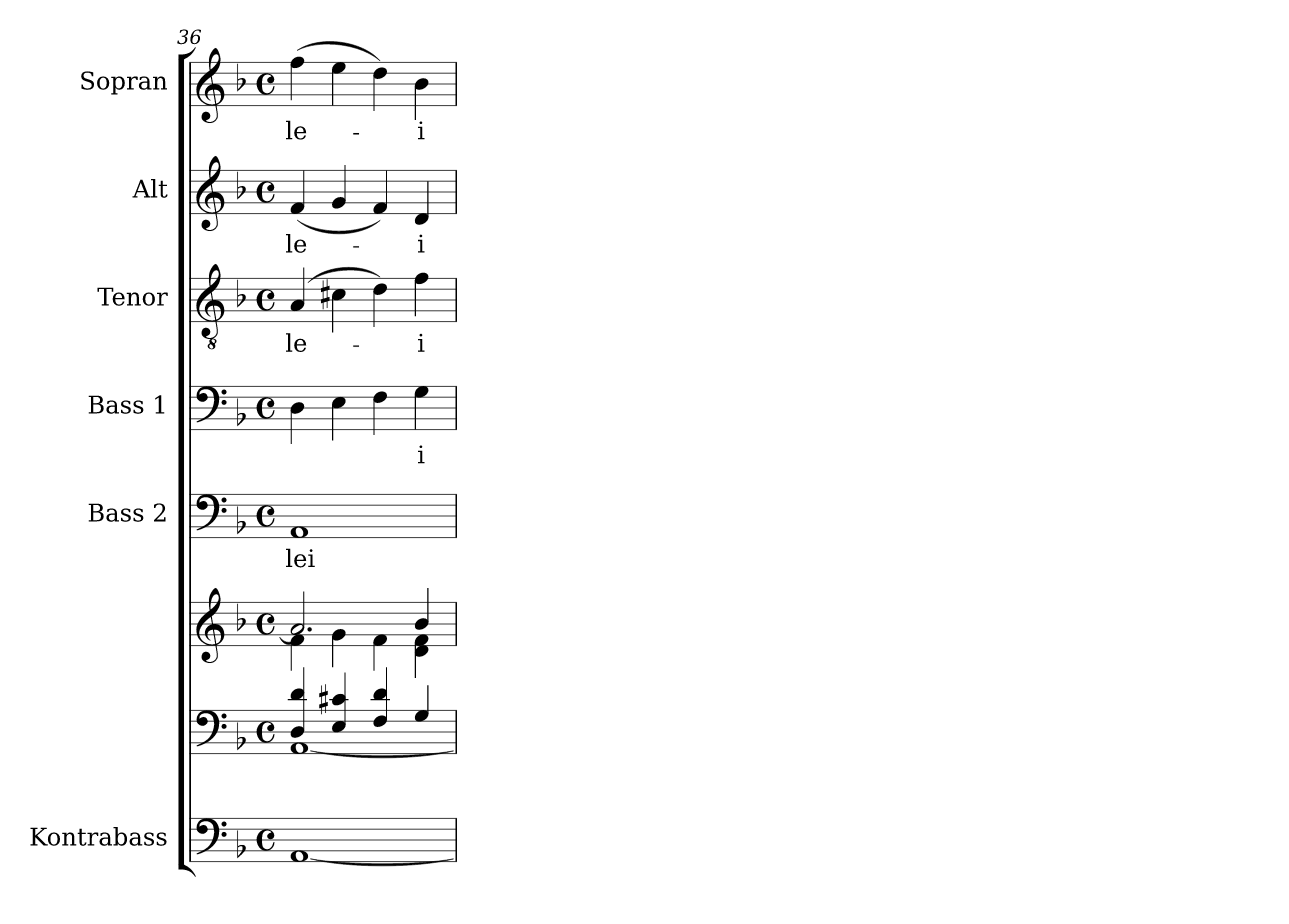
**kern	**kern	**kern	**kern	**text	**kern	**text	**kern	**text	**kern	**text	**kern	**text
*part7	*part6	*part6	*part5	*part5	*part4	*part4	*part3	*part3	*part2	*part2	*part1	*part1
*staff8	*staff7	*staff6	*staff5	*staff5	*staff4	*staff4	*staff3	*staff3	*staff2	*staff2	*staff1	*staff1
*I"Kontrabass	*	*	*I"Bass 2	*	*I"Bass 1	*	*I"Tenor	*	*I"Alt	*	*I"Sopran	*
*I'Kb.	*	*	*I'B. 2	*	*I'B. 1	*	*I'T.	*	*I'A.	*	*I'S.	*
!!LO:PB:g=z
*clefF4	*clefF4	*clefG2	*clefF4	*	*clefF4	*	*clefGv2	*	*clefG2	*	*clefG2	*
*ITrd7c12	*	*	*	*	*	*	*	*	*	*	*	*
*k[b-]	*k[b-]	*k[b-]	*k[b-]	*	*k[b-]	*	*k[b-]	*	*k[b-]	*	*k[b-]	*
*F:	*F:	*F:	*F:	*	*F:	*	*F:	*	*F:	*	*F:	*
*M4/4	*M4/4	*M4/4	*M4/4	*	*M4/4	*	*M4/4	*	*M4/4	*	*M4/4	*
*met(c)	*met(c)	*met(c)	*met(c)	*	*met(c)	*	*met(c)	*	*met(c)	*	*met(c)	*
=36	=36	=36	=36	=36	=36	=36	=36	=36	=36	=36	=36	=36
*	*^	*^	*	*	*	*	*	*	*	*	*	*
!	!	!	!	!	!	!LO:LY:b	!	!	!	!LO:LY:b	!	!LO:LY:b	!	!LO:LY:b
[1AAA	4D/ 4d/	[<1AA	2.a/]	4f\	1AA	-lei-	4D\	.	(4A/	-le-	(<4f/	-le-	(>4ff\	-le-
.	4E/ 4c#X/	.	.	4g\	.	.	4E\	.	4c#X\	.	4g/	.	4ee\	.
.	4F/ 4d/	.	.	4f\	.	.	4F\	.	4d\)	.	4f/)	.	4dd\)	.
!	!	!	!	!	!	!	!	!LO:LY:b	!	!LO:LY:b	!	!LO:LY:b	!	!LO:LY:b
.	4G/	.	4b-/	4d\ 4f\	.	.	4G\	-i-	4f\	-i-	4d/	-i-	4b-\	-i-
*	*v	*v	*	*	*	*	*	*	*	*	*	*	*	*
*	*	*v	*v	*	*	*	*	*	*	*	*	*	*
=	=	=	=	=	=	=	=	=	=	=	=	=
*-	*-	*-	*-	*-	*-	*-	*-	*-	*-	*-	*-	*-
